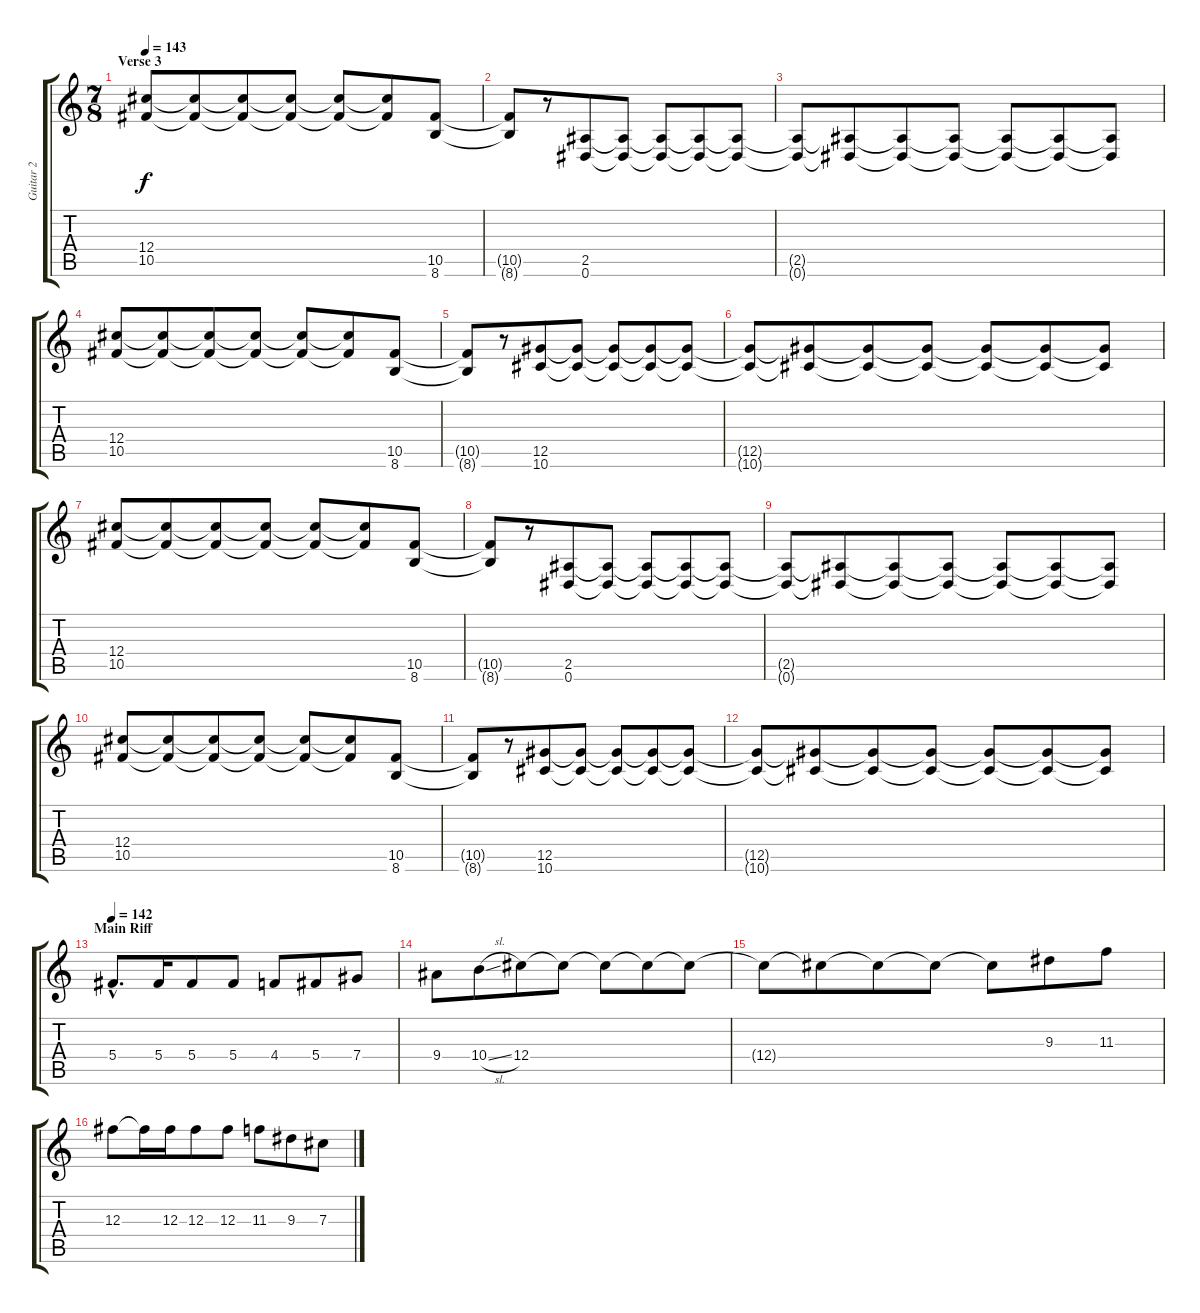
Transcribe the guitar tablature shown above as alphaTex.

\track ("Guitar 2" "Guitar 2") {instrument overdrivenguitar}
\staff {score tabs}
\tuning (Eb4 Bb3 Gb3 Db3 Ab2 Eb2) {hide}
\ts (7 8)
\section ("" "Verse 3")
\tempo 143
\clef g2
\ks c
(12.4 10.5).8{dy f} (12.4{t} 10.5{t}).8 (12.4{t} 10.5{t}).8 (12.4{t} 10.5{t}).8 (12.4{t} 10.5{t}).8 (12.4{t} 10.5{t}).8 (10.5 8.6).8 |
(10.5{t} 8.6{t}).8 r.8 (2.5 0.6).8 (2.5{t} 0.6{t}).8 (2.5{t} 0.6{t}).8 (2.5{t} 0.6{t}).8 (2.5{t} 0.6{t}).8 |
(2.5{t} 0.6{t}).8 (2.5{t} 0.6{t}).8 (2.5{t} 0.6{t}).8 (2.5{t} 0.6{t}).8 (2.5{t} 0.6{t}).8 (2.5{t} 0.6{t}).8 (2.5{t} 0.6{t}).8 |
(12.4 10.5).8 (12.4{t} 10.5{t}).8 (12.4{t} 10.5{t}).8 (12.4{t} 10.5{t}).8 (12.4{t} 10.5{t}).8 (12.4{t} 10.5{t}).8 (10.5 8.6).8 |
(10.5{t} 8.6{t}).8 r.8 (12.5 10.6).8 (12.5{t} 10.6{t}).8 (12.5{t} 10.6{t}).8 (12.5{t} 10.6{t}).8 (12.5{t} 10.6{t}).8 |
(12.5{t} 10.6{t}).8 (12.5{t} 10.6{t}).8 (12.5{t} 10.6{t}).8 (12.5{t} 10.6{t}).8 (12.5{t} 10.6{t}).8 (12.5{t} 10.6{t}).8 (12.5{t} 10.6{t}).8 |
(12.4 10.5).8 (12.4{t} 10.5{t}).8 (12.4{t} 10.5{t}).8 (12.4{t} 10.5{t}).8 (12.4{t} 10.5{t}).8 (12.4{t} 10.5{t}).8 (10.5 8.6).8 |
(10.5{t} 8.6{t}).8 r.8 (2.5 0.6).8 (2.5{t} 0.6{t}).8 (2.5{t} 0.6{t}).8 (2.5{t} 0.6{t}).8 (2.5{t} 0.6{t}).8 |
(2.5{t} 0.6{t}).8 (2.5{t} 0.6{t}).8 (2.5{t} 0.6{t}).8 (2.5{t} 0.6{t}).8 (2.5{t} 0.6{t}).8 (2.5{t} 0.6{t}).8 (2.5{t} 0.6{t}).8 |
(12.4 10.5).8 (12.4{t} 10.5{t}).8 (12.4{t} 10.5{t}).8 (12.4{t} 10.5{t}).8 (12.4{t} 10.5{t}).8 (12.4{t} 10.5{t}).8 (10.5 8.6).8 |
(10.5{t} 8.6{t}).8 r.8 (12.5 10.6).8 (12.5{t} 10.6{t}).8 (12.5{t} 10.6{t}).8 (12.5{t} 10.6{t}).8 (12.5{t} 10.6{t}).8 |
(12.5{t} 10.6{t}).8 (12.5{t} 10.6{t}).8 (12.5{t} 10.6{t}).8 (12.5{t} 10.6{t}).8 (12.5{t} 10.6{t}).8 (12.5{t} 10.6{t}).8 (12.5{t} 10.6{t}).8 |
\section ("" "Main Riff")
\tempo 142
5.4{hac}.8{d} 5.4.16 5.4.8 5.4.8 4.4.8 5.4.8 7.4.8 |
9.4.8 10.4{sl}.8 12.4.8 12.4{t}.8 12.4{t}.8 12.4{t}.8 12.4{t}.8 |
12.4{t}.8 12.4{t}.8 12.4{t}.8 12.4{t}.8 12.4{t}.8 9.3.8 11.3.8 |
12.3.8 12.3{t}.16 12.3.16 12.3.8 12.3.8 11.3.8 9.3.8 7.3.8
